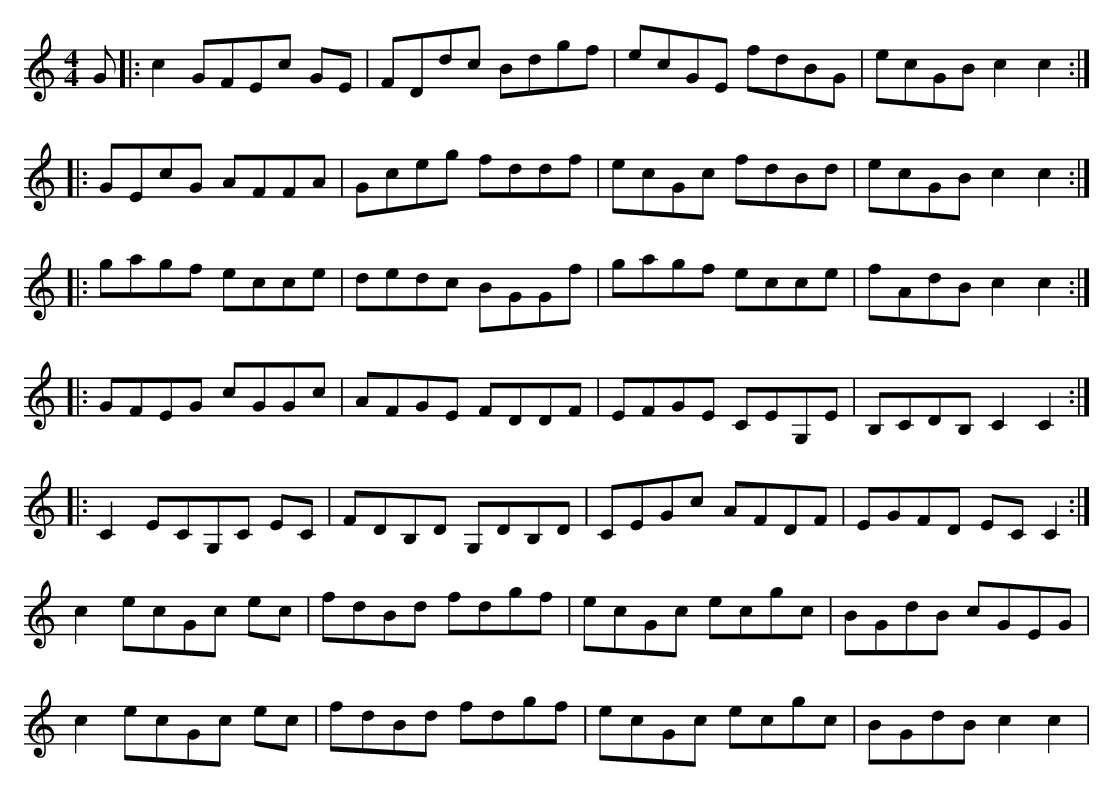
X:1
M:4/4
K:C
G|:c2 GFEc GE|FDdc Bdgf|ecGE fdBG|ecGB c2 c2:|
|:GEcG AFFA|Gceg fddf|ecGc fdBd|ecGB c2 c2:|
|:gagf ecce|dedc BGGf|gagf ecce|fAdB c2 c2:|
|:GFEG cGGc|AFGE FDDF|EFGE CEG,E|B,CDB, C2 C2:|
|:C2 ECG,C EC|FDB,D G,DB,D|CEGc AFDF|EGFD EC C2:|
c2 ecGc ec|fdBd fdgf|ecGc ecgc|BGdB cGEG|
c2 ecGc ec|fdBd fdgf|ecGc ecgc|BGdB c2 c2|
